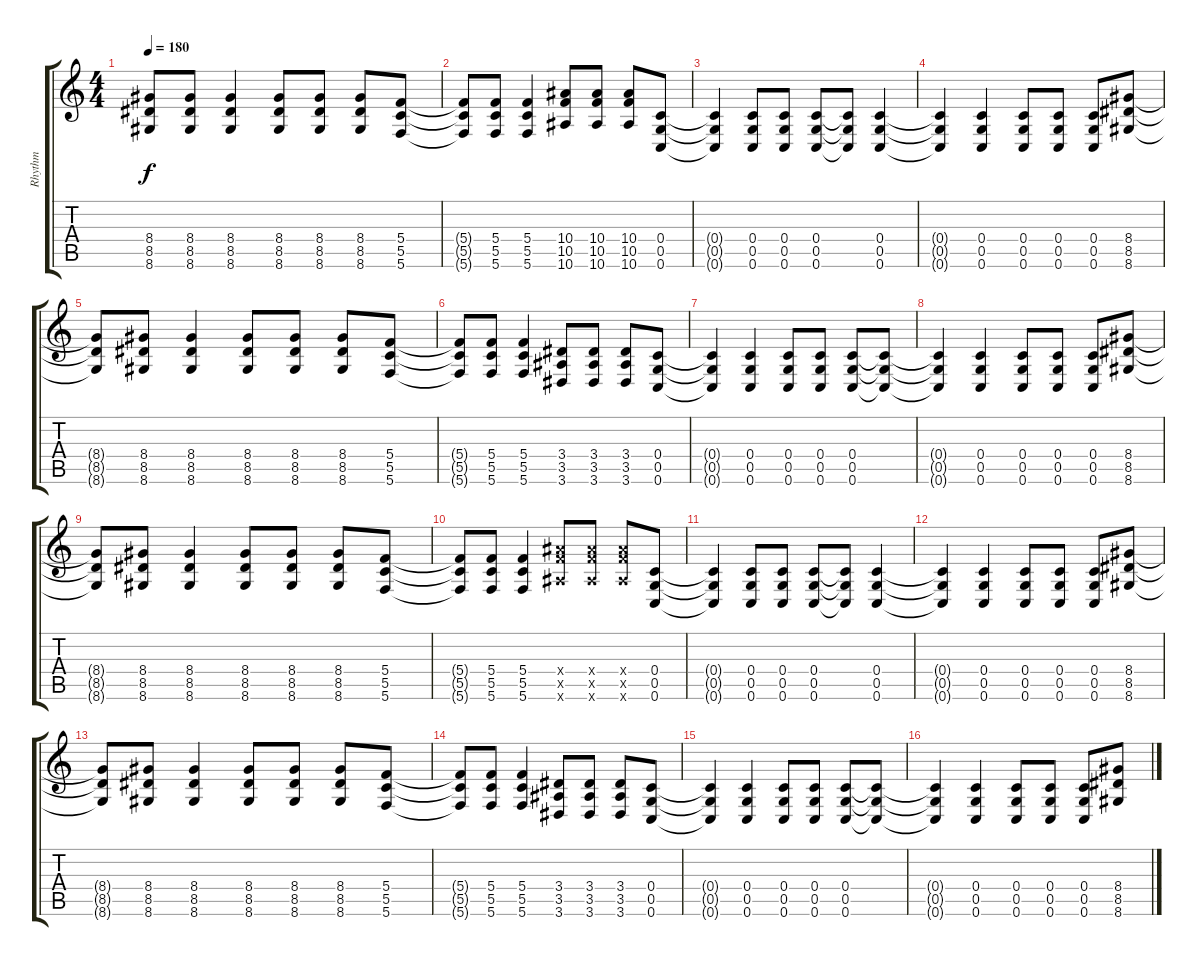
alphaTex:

\track ("Rhythm" "Rhythm") {instrument distortionguitar}
\staff {score tabs}
\tuning (D4 A3 F3 C3 G2 C2) {hide}
\ts (4 4)
\tempo 180
\clef g2
\ks c
(8.4{t} 8.5{t} 8.6{t}).8{dy f} (8.4 8.5 8.6).8 (8.4 8.5 8.6).4 (8.4 8.5 8.6).8 (8.4 8.5 8.6).8 (8.4 8.5 8.6).8 (5.4 5.5 5.6).8 |
(5.4{t} 5.5{t} 5.6{t}).8 (5.4 5.5 5.6).8 (5.4 5.5 5.6).4 (10.4 10.5 10.6).8 (10.4 10.5 10.6).8 (10.4 10.5 10.6).8 (0.4 0.5 0.6).8 |
(0.4{t} 0.5{t} 0.6{t}).4 (0.4 0.5 0.6).8 (0.4 0.5 0.6).8 (0.4 0.5 0.6).8 (0.4{t} 0.5{t} 0.6{t}).8 (0.4 0.5 0.6).4 |
(0.4{t} 0.5{t} 0.6{t}).4 (0.4 0.5 0.6).4 (0.4 0.5 0.6).8 (0.4 0.5 0.6).8 (0.4 0.5 0.6).8 (8.4 8.5 8.6).8 |
(8.4{t} 8.5{t} 8.6{t}).8 (8.4 8.5 8.6).8 (8.4 8.5 8.6).4 (8.4 8.5 8.6).8 (8.4 8.5 8.6).8 (8.4 8.5 8.6).8 (5.4 5.5 5.6).8 |
(5.4{t} 5.5{t} 5.6{t}).8 (5.4 5.5 5.6).8 (5.4 5.5 5.6).4 (3.4 3.5 3.6).8 (3.4 3.5 3.6).8 (3.4 3.5 3.6).8 (0.4 0.5 0.6).8 |
(0.4{t} 0.5{t} 0.6{t}).4 (0.4 0.5 0.6).4 (0.4 0.5 0.6).8 (0.4 0.5 0.6).8 (0.4 0.5 0.6).8 (0.4{t} 0.5{t} 0.6{t}).8 |
(0.4{t} 0.5{t} 0.6{t}).4 (0.4 0.5 0.6).4 (0.4 0.5 0.6).8 (0.4 0.5 0.6).8 (0.4 0.5 0.6).8 (8.4 8.5 8.6).8 |
(8.4{t} 8.5{t} 8.6{t}).8 (8.4 8.5 8.6).8 (8.4 8.5 8.6).4 (8.4 8.5 8.6).8 (8.4 8.5 8.6).8 (8.4 8.5 8.6).8 (5.4 5.5 5.6).8 |
(5.4{t} 5.5{t} 5.6{t}).8 (5.4 5.5 5.6).8 (5.4 5.5 5.6).4 (10.4{x} 10.5{x} 10.6{x}).8 (10.4{x} 10.5{x} 10.6{x}).8 (10.4{x} 10.5{x} 10.6{x}).8 (0.4 0.5 0.6).8 |
(0.4{t} 0.5{t} 0.6{t}).4 (0.4 0.5 0.6).8 (0.4 0.5 0.6).8 (0.4 0.5 0.6).8 (0.4{t} 0.5{t} 0.6{t}).8 (0.4 0.5 0.6).4 |
(0.4{t} 0.5{t} 0.6{t}).4 (0.4 0.5 0.6).4 (0.4 0.5 0.6).8 (0.4 0.5 0.6).8 (0.4 0.5 0.6).8 (8.4 8.5 8.6).8 |
(8.4{t} 8.5{t} 8.6{t}).8 (8.4 8.5 8.6).8 (8.4 8.5 8.6).4 (8.4 8.5 8.6).8 (8.4 8.5 8.6).8 (8.4 8.5 8.6).8 (5.4 5.5 5.6).8 |
(5.4{t} 5.5{t} 5.6{t}).8 (5.4 5.5 5.6).8 (5.4 5.5 5.6).4 (3.4 3.5 3.6).8 (3.4 3.5 3.6).8 (3.4 3.5 3.6).8 (0.4 0.5 0.6).8 |
(0.4{t} 0.5{t} 0.6{t}).4 (0.4 0.5 0.6).4 (0.4 0.5 0.6).8 (0.4 0.5 0.6).8 (0.4 0.5 0.6).8 (0.4{t} 0.5{t} 0.6{t}).8 |
(0.4{t} 0.5{t} 0.6{t}).4 (0.4 0.5 0.6).4 (0.4 0.5 0.6).8 (0.4 0.5 0.6).8 (0.4 0.5 0.6).8 (8.4 8.5 8.6).8
